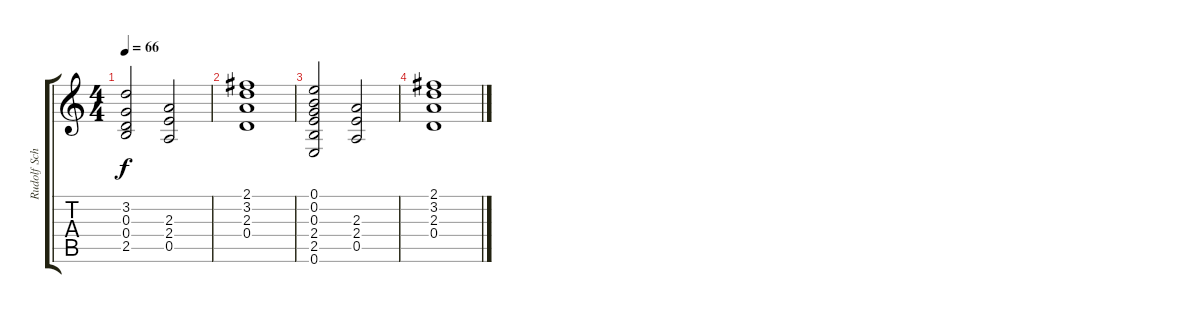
\track ("Rudolf Schenker" "Rudolf Sch") {instrument distortionguitar}
\staff {score tabs}
\tuning (E4 B3 G3 D3 A2 E2) {hide}
\ts (4 4)
\tempo 66
\clef g2
\ks c
(3.2 0.3 0.4 2.5).2{dy f} (2.3 2.4 0.5).2 |
(2.1 3.2 2.3 0.4).1 |
(0.1 0.2 0.3 2.4 2.5 0.6).2 (2.3 2.4 0.5).2 |
(2.1 3.2 2.3 0.4).1
